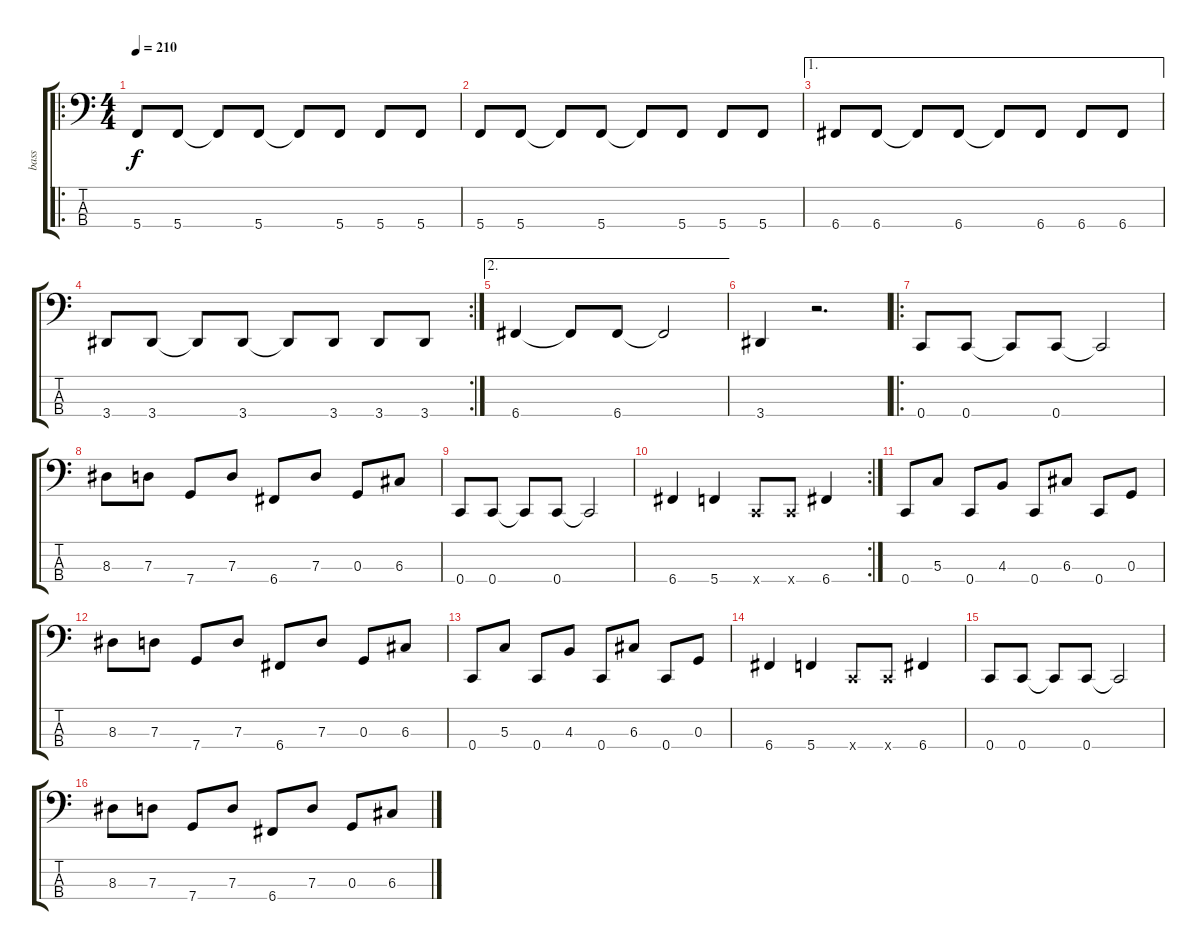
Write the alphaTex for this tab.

\track ("bass" "bass") {instrument electricbasspick}
\staff {score tabs}
\tuning (F2 C2 G1 C1) {hide}
\ro
\ts (4 4)
\tempo 210
\clef f4
\ks c
5.4.8{dy f} 5.4.8 5.4{t}.8 5.4.8 5.4{t}.8 5.4.8 5.4.8 5.4.8 |
5.4.8 5.4.8 5.4{t}.8 5.4.8 5.4{t}.8 5.4.8 5.4.8 5.4.8 |
\ae 1
6.4.8 6.4.8 6.4{t}.8 6.4.8 6.4{t}.8 6.4.8 6.4.8 6.4.8 |
\rc 2
3.4.8 3.4.8 3.4{t}.8 3.4.8 3.4{t}.8 3.4.8 3.4.8 3.4.8 |
\ae 2
6.4.4 6.4{t}.8 6.4.8 6.4{t}.2 |
3.4.4 r.2{d} |
\ro
0.4.8 0.4.8 0.4{t}.8 0.4.8 0.4{t}.2 |
8.3.8 7.3.8 7.4.8 7.3.8 6.4.8 7.3.8 0.3.8 6.3.8 |
0.4.8 0.4.8 0.4{t}.8 0.4.8 0.4{t}.2 |
\rc 2
6.4.4 5.4.4 0.4{x}.8 0.4{x}.8 6.4.4 |
0.4.8 5.3.8 0.4.8 4.3.8 0.4.8 6.3.8 0.4.8 0.3.8 |
8.3.8 7.3.8 7.4.8 7.3.8 6.4.8 7.3.8 0.3.8 6.3.8 |
0.4.8 5.3.8 0.4.8 4.3.8 0.4.8 6.3.8 0.4.8 0.3.8 |
6.4.4 5.4.4 0.4{x}.8 0.4{x}.8 6.4.4 |
0.4.8 0.4.8 0.4{t}.8 0.4.8 0.4{t}.2 |
8.3.8 7.3.8 7.4.8 7.3.8 6.4.8 7.3.8 0.3.8 6.3.8
